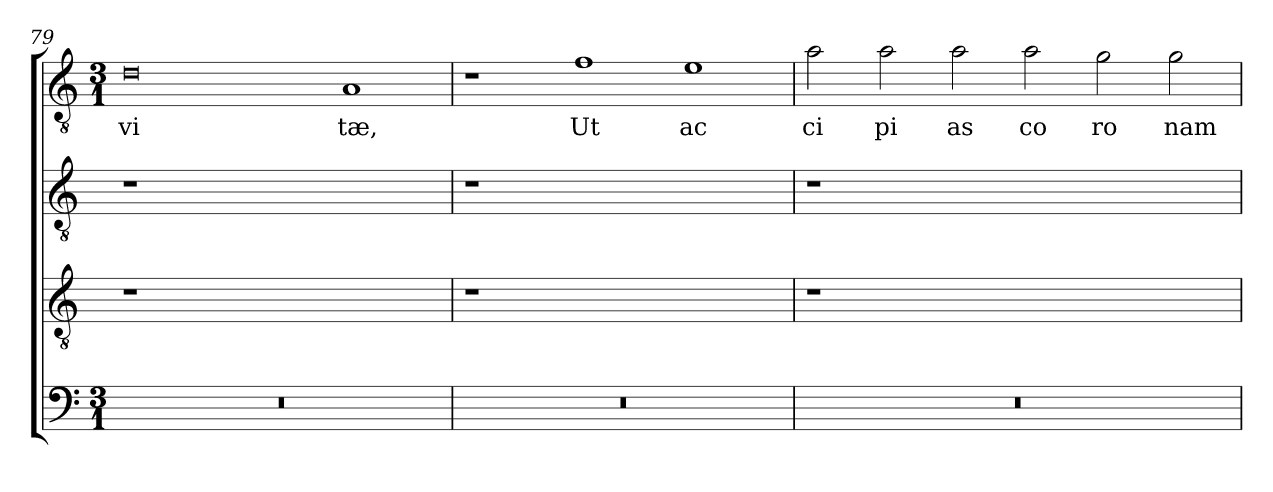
**kern	**kern	**kern	**kern	**text
*part4	*part3	*part2	*part1	*part1
*staff4	*staff3	*staff2	*staff1	*staff1
!!LO:LB:g=z
*clefF4	*clefGv2	*clefGv2	*clefGv2	*
*k[]	*k[]	*k[]	*k[]	*
*C:	*C:	*C:	*C:	*
*M3/1	*	*	*M3/1	*
=79	=79	=79	=79	=79
!	!	!	!	!LO:LY:b
0.r	1r	1r	0d	vi
.	0ryy	0ryy	.	.
!	!	!	!	!LO:LY:b
.	.	.	1A	tæ,
=80	=80	=80	=80	=80
0.r	1r	1r	1r	.
!	!	!	!	!LO:LY:b
.	0ryy	0ryy	1f	Ut
!	!	!	!	!LO:LY:b
.	.	.	1e	ac
=81	=81	=81	=81	=81
!	!	!	!	!LO:LY:b
0.r	1r	1r	2a\	ci
!	!	!	!	!LO:LY:b
.	.	.	2a\	pi
!	!	!	!	!LO:LY:b
.	0ryy	0ryy	2a\	as
!	!	!	!	!LO:LY:b
.	.	.	2a\	co
!	!	!	!	!LO:LY:b
.	.	.	2g\	ro
!	!	!	!	!LO:LY:b
.	.	.	2g\	nam
=	=	=	=	=
*-	*-	*-	*-	*-
